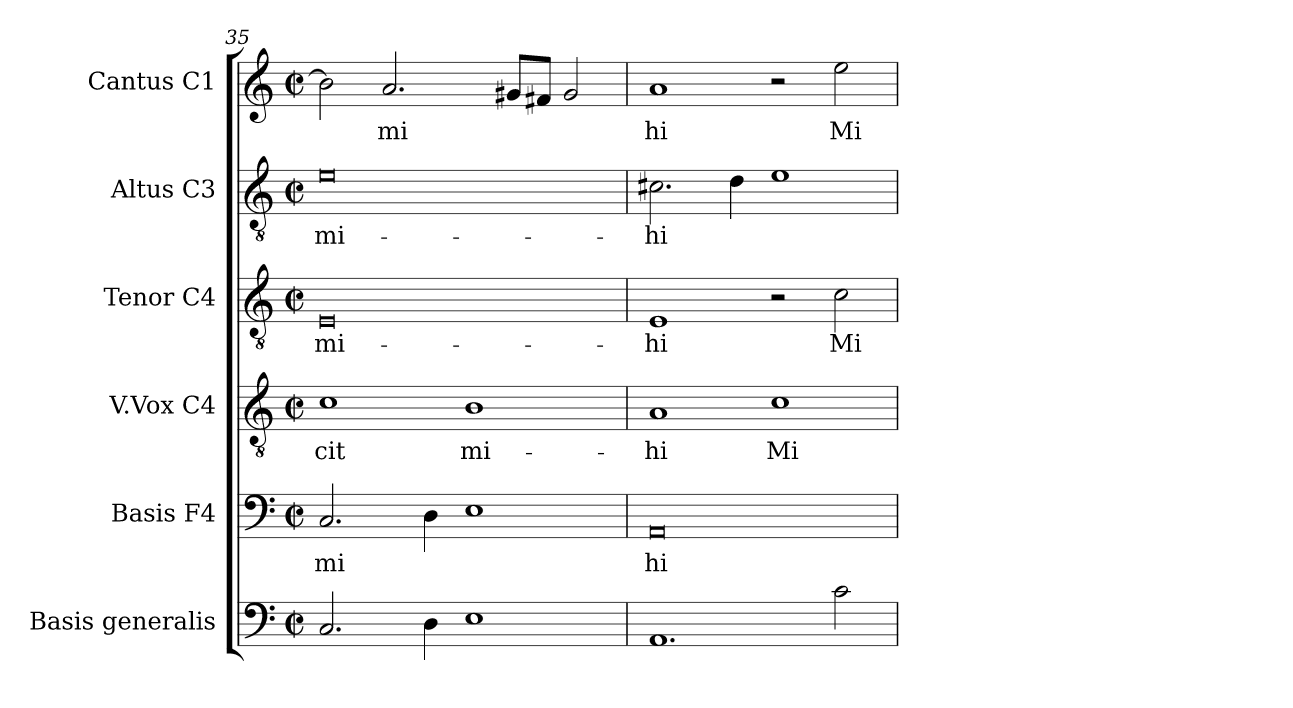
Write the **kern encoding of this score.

**kern	**kern	**text	**kern	**text	**kern	**text	**kern	**text	**kern	**text
*part6	*part5	*part5	*part4	*part4	*part3	*part3	*part2	*part2	*part1	*part1
*staff6	*staff5	*staff5	*staff4	*staff4	*staff3	*staff3	*staff2	*staff2	*staff1	*staff1
*I"Basis  generalis	*I"Basis  F4	*	*I"V.Vox  C4	*	*I"Tenor  C4	*	*I"Altus  C3	*	*I"Cantus  C1	*
*	*I'B	*	*	*	*I'T	*	*I'A	*	*I'C	*
!!LO:LB:g=z
*clefF4	*clefF4	*	*clefGv2	*	*clefGv2	*	*clefGv2	*	*clefG2	*
*k[]	*k[]	*	*k[]	*	*k[]	*	*k[]	*	*k[]	*
*C:	*C:	*	*C:	*	*C:	*	*C:	*	*C:	*
*M2/2	*M2/2	*	*M2/2	*	*M2/2	*	*M2/2	*	*M2/2	*
*met(c|)	*met(c|)	*	*met(c|)	*	*met(c|)	*	*met(c|)	*	*met(c|)	*
=35	=35	=35	=35	=35	=35	=35	=35	=35	=35	=35
!	!	!LO:LY:b:cj	!	!LO:LY:b:cj	!	!LO:LY:b:cj	!	!LO:LY:b:cj	!	!LO:LY:b:cj
2.C/	2.C/	mi-	1c	-cit	0E	mi-	0e	mi-	2b\]	.
!	!	!	!	!	!	!	!	!	!	!LO:LY:b:cj
.	.	.	.	.	.	.	.	.	2.a/	mi-
!	!	!LO:LY:b:cj	!	!	!	!	!	!	!	!
4D\	4D\	--	.	.	.	.	.	.	.	.
!	!	!LO:LY:b:cj	!	!LO:LY:b:cj	!	!	!	!	!	!
1E	1E	--	1B	mi-	.	.	.	.	.	.
!	!	!	!	!	!	!	!	!	!	!LO:LY:b:cj
.	.	.	.	.	.	.	.	.	8g#X/L	--
!	!	!	!	!	!	!	!	!	!	!LO:LY:b:cj
.	.	.	.	.	.	.	.	.	8f#X/J	--
!	!	!	!	!	!	!	!	!	!	!LO:LY:b:cj
.	.	.	.	.	.	.	.	.	2g#/	--
=36	=36	=36	=36	=36	=36	=36	=36	=36	=36	=36
!	!	!LO:LY:b:cj	!	!LO:LY:b:cj	!	!LO:LY:b:cj	!	!LO:LY:b:cj	!	!LO:LY:b:cj
1.AA	0AA	-hi	1A	-hi	1E	-hi	2.c#X\	-hi	1a	-hi
!	!	!	!	!	!	!	!	!LO:LY:b:cj	!	!
.	.	.	.	.	.	.	4d\	.	.	.
!	!	!	!	!LO:LY:b:cj	!	!	!	!LO:LY:b:cj	!	!
.	.	.	1c	Mi-	2r	.	1e	.	2r	.
!	!	!	!	!	!	!LO:LY:b:cj	!	!	!	!LO:LY:b:cj
2c\	.	.	.	.	2c\	Mi-	.	.	2ee\	Mi-
=	=	=	=	=	=	=	=	=	=	=
*-	*-	*-	*-	*-	*-	*-	*-	*-	*-	*-
